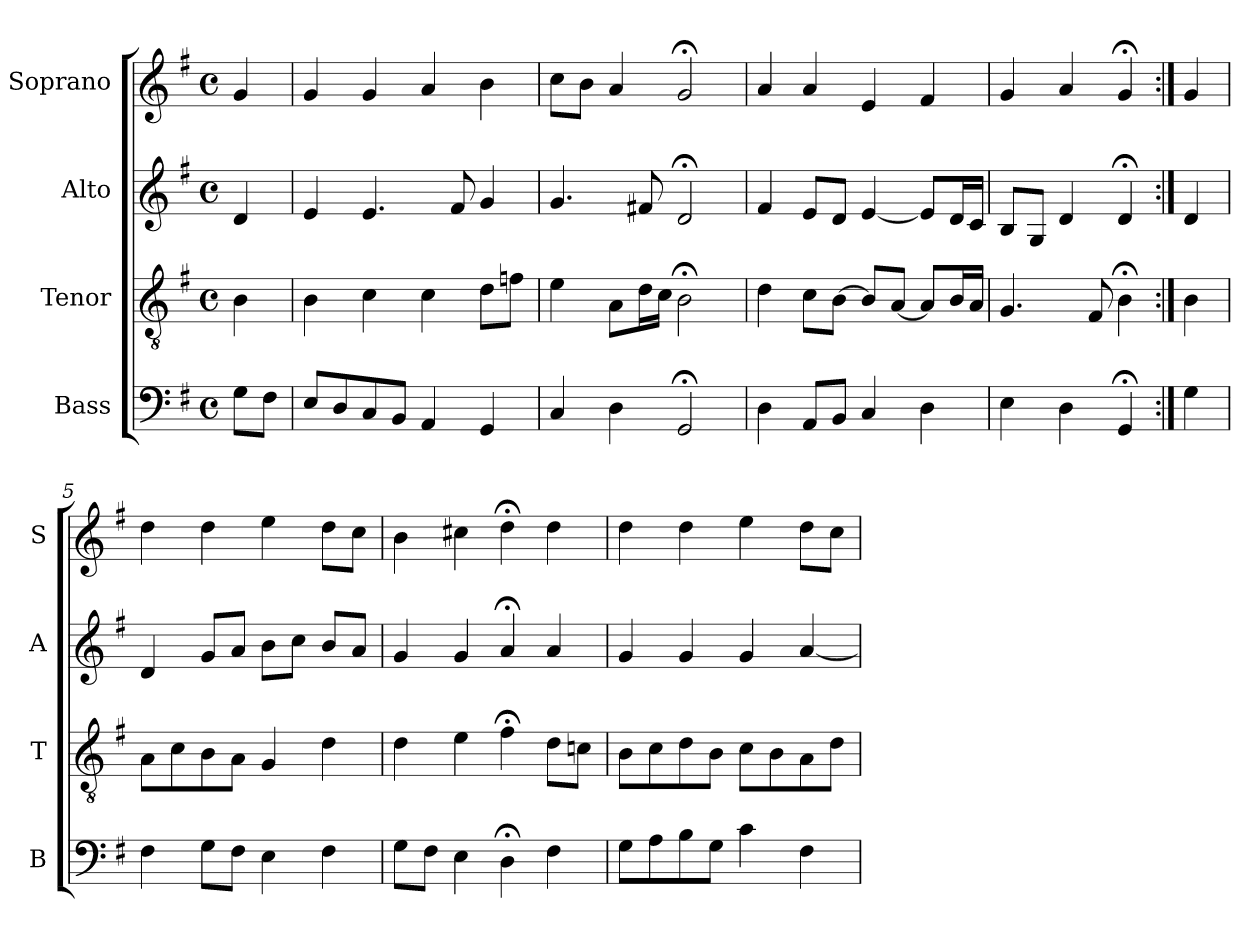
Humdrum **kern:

**kern	**kern	**kern	**kern
*part4	*part3	*part2	*part1
*staff4	*staff3	*staff2	*staff1
*I"Bass	*I"Tenor	*I"Alto	*I"Soprano
*I'B	*I'T	*I'A	*I'S
*clefF4	*clefGv2	*clefG2	*clefG2
*k[f#]	*k[f#]	*k[f#]	*k[f#]
*G:	*G:	*G:	*G:
*M4/4	*M4/4	*M4/4	*M4/4
*met(c)	*met(c)	*met(c)	*met(c)
*MM100	*MM100	*MM100	*MM100
=	=	=	=
8GL	4B	4d	4g
8F#J	.	.	.
=1	=1	=1	=1
8EL	4B	4e	4g
8D	.	.	.
8C	4c	4.e	4g
8BBJ	.	.	.
4AA	4c	.	4a
.	.	8f#	.
4GG	8dL	4g	4b
.	8fnJ	.	.
=2	=2	=2	=2
4C	4e	4.g	8ccL
.	.	.	8bJ
4D	8AL	.	4a
.	16dL	8f#X	.
.	16cJJ	.	.
2GG;<	2B;<	2d;<	2g;<
=3	=3	=3	=3
4D	4d	4f#	4a
8AAL	8cL	8eL	4a
8BBJ	[8BJ	8dJ	.
4C	8BL]	[4e	4e
.	[8AJ	.	.
4D	8AL]	8eL]	4f#
.	16BL	16dL	.
.	16AJJ	16cJJ	.
=4	=4	=4	=4
4E	4.G	8BL	4g
.	.	8GJ	.
4D	.	4d	4a
.	8F#	.	.
4GG;<	4B;<	4d;<	4g;<
=:|!	=:|!	=:|!	=:|!
4G	4B	4d	4g
=5	=5	=5	=5
4F#	8AL	4d	4dd
.	8c	.	.
8GL	8B	8gL	4dd
8F#J	8AJ	8aJ	.
4E	4G	8bL	4ee
.	.	8ccJ	.
4F#i	4di	8biL	8ddiL
.	.	8aJ	8ccJ
=6	=6	=6	=6
8GL	4d	4g	4b
8F#J	.	.	.
4E	4e	4g	4cc#X
4D;<	4f#;<	4a;<	4dd;<
4F#	8dL	4a	4dd
.	8cnJ	.	.
=7	=7	=7	=7
8GL	8BL	4g	4dd
8A	8c	.	.
8B	8d	4g	4dd
8GJ	8BJ	.	.
4c	8cL	4g	4ee
.	8B	.	.
4F#	8A	[4a	8ddL
.	8dJ	.	8ccJ
=	=	=	=
*-	*-	*-	*-
